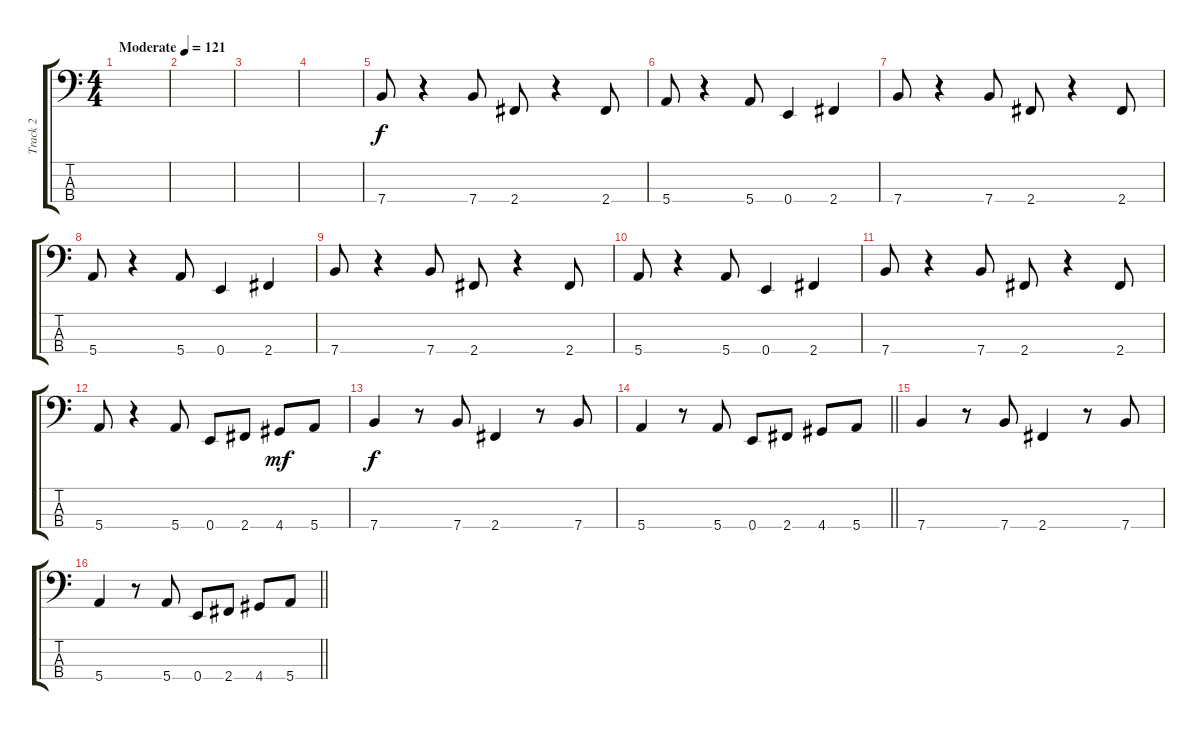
\track ("Track 2" "Track 2") {instrument electricbassfinger}
\staff {score tabs}
\tuning (G2 D2 A1 E1) {hide}
\ts (4 4)
\tempo (121 "Moderate")
\clef f4
\ks c
|
|
|
|
7.4.8 r.4 7.4.8 2.4.8 r.4 2.4.8 |
5.4.8 r.4 5.4.8 0.4.4 2.4.4 |
7.4.8 r.4 7.4.8 2.4.8 r.4 2.4.8 |
5.4.8 r.4 5.4.8 0.4.4 2.4.4 |
7.4.8 r.4 7.4.8 2.4.8 r.4 2.4.8 |
5.4.8 r.4 5.4.8 0.4.4 2.4.4 |
7.4.8 r.4 7.4.8 2.4.8 r.4 2.4.8 |
5.4.8 r.4 5.4.8 0.4.8 2.4.8 4.4.8{dy mf} 5.4.8 |
7.4.4{dy f} r.8 7.4.8 2.4.4 r.8 7.4.8 |
\barLineRight lightlight
5.4.4 r.8 5.4.8 0.4.8 2.4.8 4.4.8 5.4.8 |
7.4.4 r.8 7.4.8 2.4.4 r.8 7.4.8 |
\barLineRight lightlight
5.4.4 r.8 5.4.8 0.4.8 2.4.8 4.4.8 5.4.8
